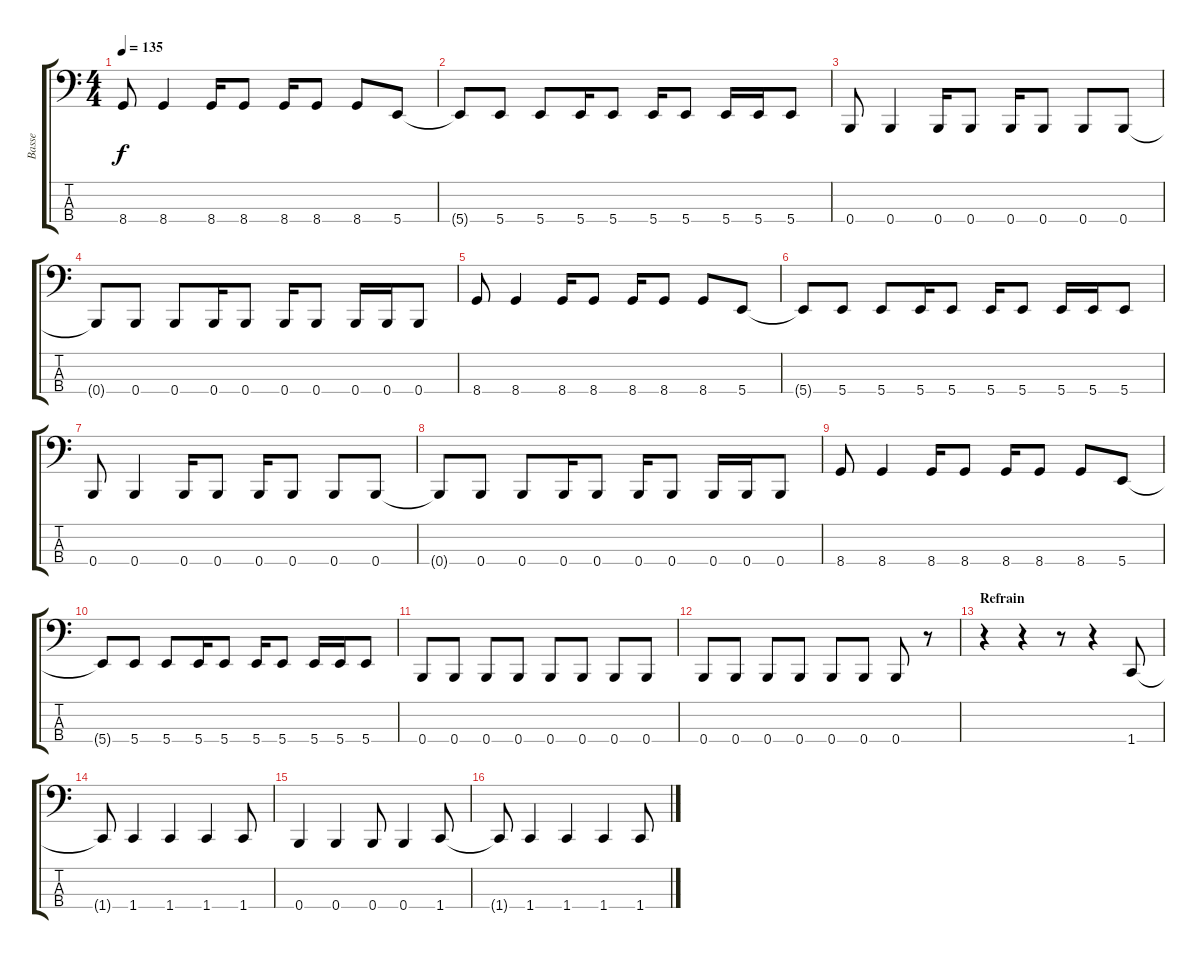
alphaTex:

\track ("Basse" "Basse") {instrument electricbassfinger}
\staff {score tabs}
\tuning (E2 B1 Gb1 B0) {hide}
\ts (4 4)
\tempo 135
\clef f4
\ks c
8.4.8{dy f} 8.4.4 8.4.16 8.4.8 8.4.16 8.4.8 8.4.8 5.4.8 |
5.4{t}.8 5.4.8 5.4.8 5.4.16 5.4.8 5.4.16 5.4.8 5.4.16 5.4.16 5.4.8 |
0.4.8 0.4.4 0.4.16 0.4.8 0.4.16 0.4.8 0.4.8 0.4.8 |
0.4{t}.8 0.4.8 0.4.8 0.4.16 0.4.8 0.4.16 0.4.8 0.4.16 0.4.16 0.4.8 |
8.4.8 8.4.4 8.4.16 8.4.8 8.4.16 8.4.8 8.4.8 5.4.8 |
5.4{t}.8 5.4.8 5.4.8 5.4.16 5.4.8 5.4.16 5.4.8 5.4.16 5.4.16 5.4.8 |
0.4.8 0.4.4 0.4.16 0.4.8 0.4.16 0.4.8 0.4.8 0.4.8 |
0.4{t}.8 0.4.8 0.4.8 0.4.16 0.4.8 0.4.16 0.4.8 0.4.16 0.4.16 0.4.8 |
8.4.8 8.4.4 8.4.16 8.4.8 8.4.16 8.4.8 8.4.8 5.4.8 |
5.4{t}.8 5.4.8 5.4.8 5.4.16 5.4.8 5.4.16 5.4.8 5.4.16 5.4.16 5.4.8 |
0.4.8 0.4.8 0.4.8 0.4.8 0.4.8 0.4.8 0.4.8 0.4.8 |
0.4.8 0.4.8 0.4.8 0.4.8 0.4.8 0.4.8 0.4.8 r.8 |
\section ("" "Refrain")
r.4 r.4 r.8 r.4 1.4.8 |
1.4{t}.8 1.4.4 1.4.4 1.4.4 1.4.8 |
0.4.4 0.4.4 0.4.8 0.4.4 1.4.8 |
1.4{t}.8 1.4.4 1.4.4 1.4.4 1.4.8
